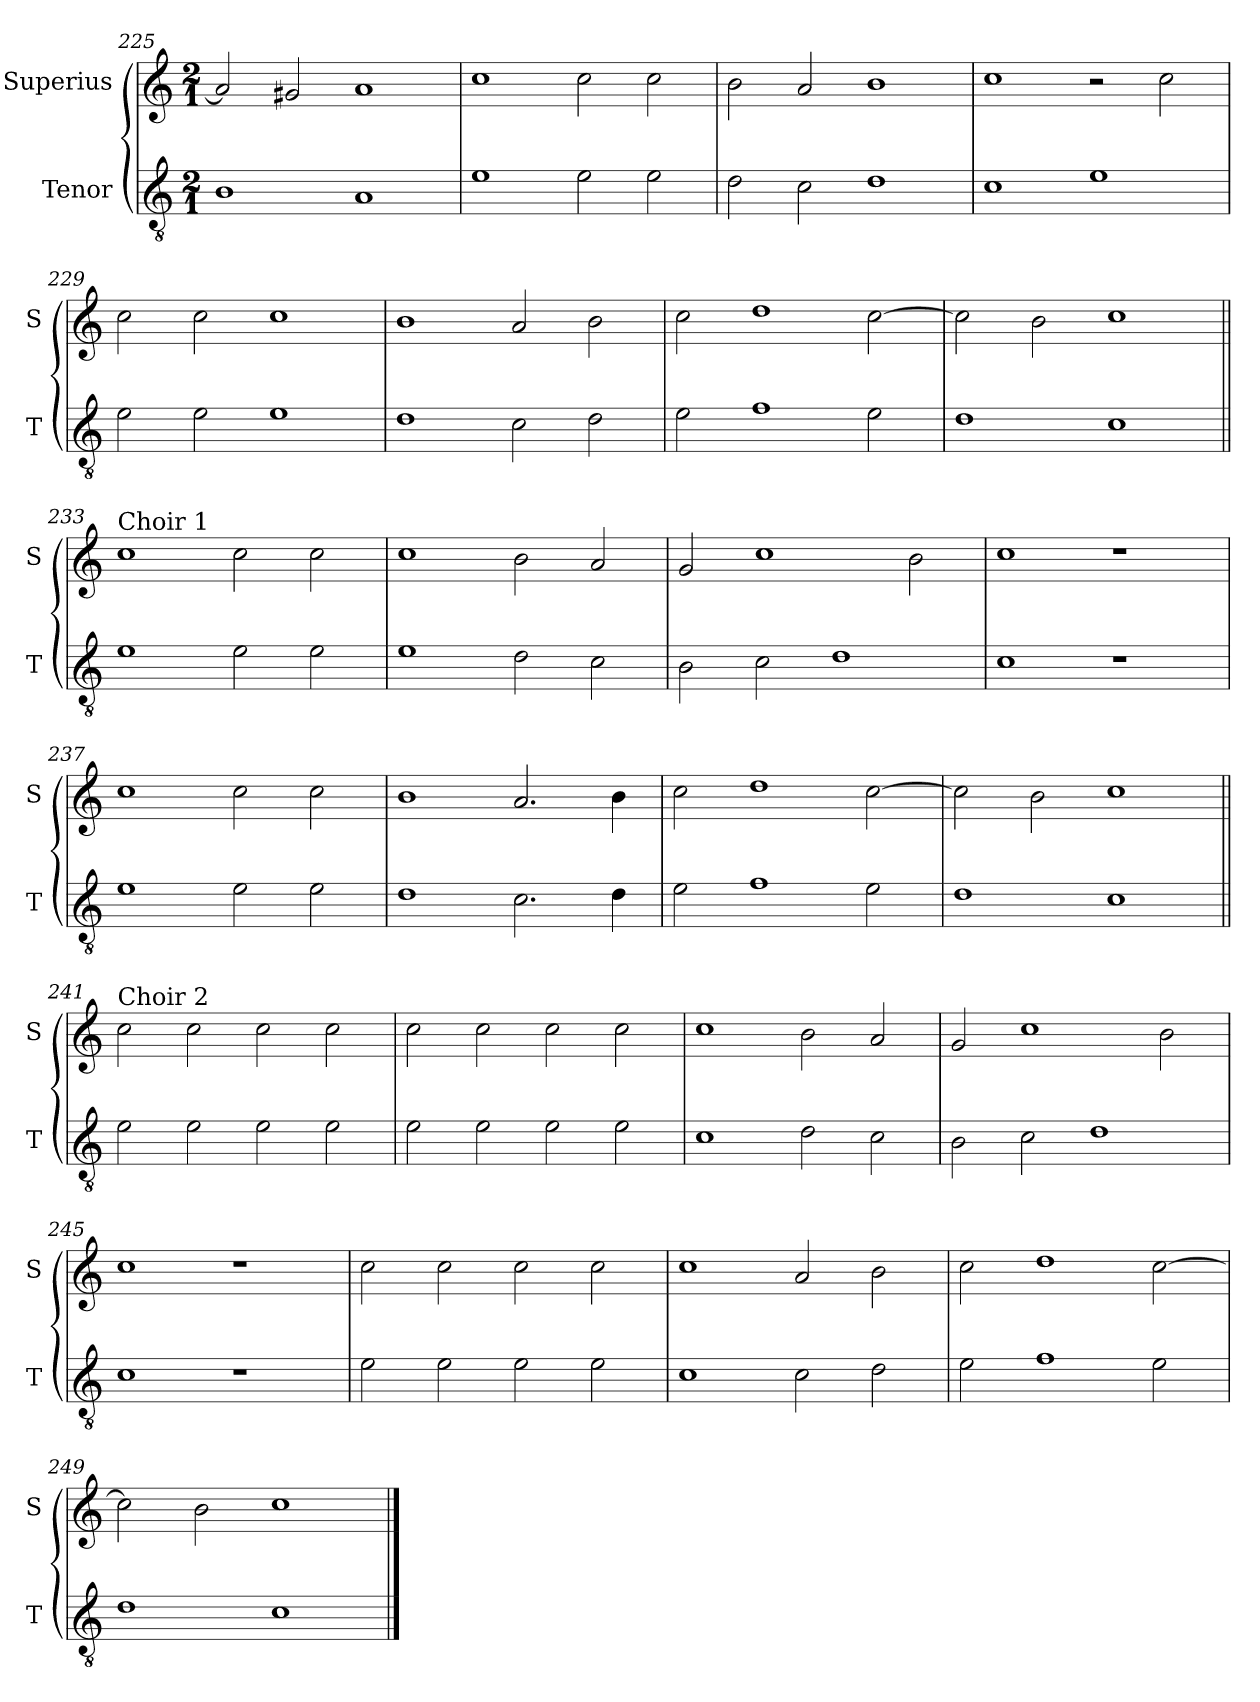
**kern	**kern
*part2	*part1
*staff2	*staff1
*I"Tenor	*I"Superius
*I'T	*I'S
*clefGv2	*clefG2
*k[]	*k[]
*M2/1	*M2/1
=225	=225
1B	2a/]
.	2g#X/
1A	1a
=226	=226
1e	1cc
2e\	2cc\
2e\	2cc\
=227	=227
2d\	2b\
2c\	2a/
1d	1b
=228	=228
1c	1cc
1e	2r
.	2cc\
=229	=229
2e\	2cc\
2e\	2cc\
1e	1cc
=230	=230
1d	1b
2c\	2a/
2d\	2b\
=231	=231
2e\	2cc\
1f	1dd
2e\	[2cc\
=232	=232
1d	2cc\]
.	2b\
1c	1cc
=233||	=233||
!	!LO:TX:a:t=Choir 1
1e	1cc
2e\	2cc\
2e\	2cc\
=234	=234
1e	1cc
2d\	2b\
2c\	2a/
=235	=235
2B\	2g/
2c\	1cc
1d	.
.	2b\
=236	=236
1c	1cc
1r	1r
=237	=237
1e	1cc
2e\	2cc\
2e\	2cc\
=238	=238
1d	1b
2.c\	2.a/
4d\	4b\
=239	=239
2e\	2cc\
1f	1dd
2e\	[2cc\
=240	=240
1d	2cc\]
.	2b\
1c	1cc
=241||	=241||
!	!LO:TX:a:t=Choir 2
2e\	2cc\
2e\	2cc\
2e\	2cc\
2e\	2cc\
=242	=242
2e\	2cc\
2e\	2cc\
2e\	2cc\
2e\	2cc\
=243	=243
1c	1cc
2d\	2b\
2c\	2a/
=244	=244
2B\	2g/
2c\	1cc
1d	.
.	2b\
=245	=245
1c	1cc
1r	1r
=246	=246
2e\	2cc\
2e\	2cc\
2e\	2cc\
2e\	2cc\
=247	=247
1c	1cc
2c\	2a/
2d\	2b\
=248	=248
2e\	2cc\
1f	1dd
2e\	[2cc\
=249	=249
1d	2cc\]
.	2b\
1c	1cc
==	==
*-	*-
